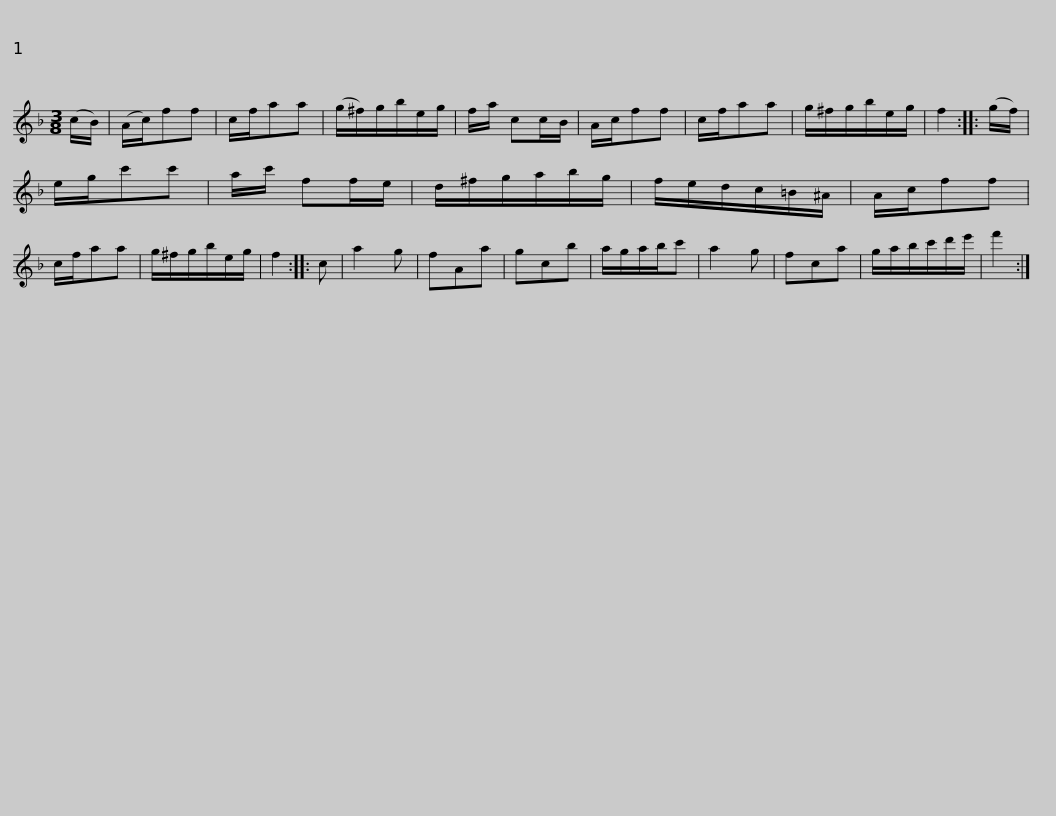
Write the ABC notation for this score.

X:1
L:1/8
M:3/8
I:linebreak $
K:F
V:1 treble
V:1
 (c/B/) | (A/c/)ff | c/f/aa | (g/^f/)g/b/e/g/ | f/a/ cc/B/ | %5
 A/c/ff | c/f/aa | g/^f/g/b/e/g/ | f2 :: (g/f/) |$ %10
 e/g/c'c' | a/c'/ ff/e/ | d/^f/g/a/b/g/ | f/e/d/c/=B/^A/ | A/c/ff | %15
 c/f/aa | g/^f/g/b/e/g/ | f2 :: c | a2 g |$ %20
 fAa | gcb | a/g/a/b/c' | a2 g | fca | %25
 g/a/b/c'/d'/e'/ | f'2 :| %27
